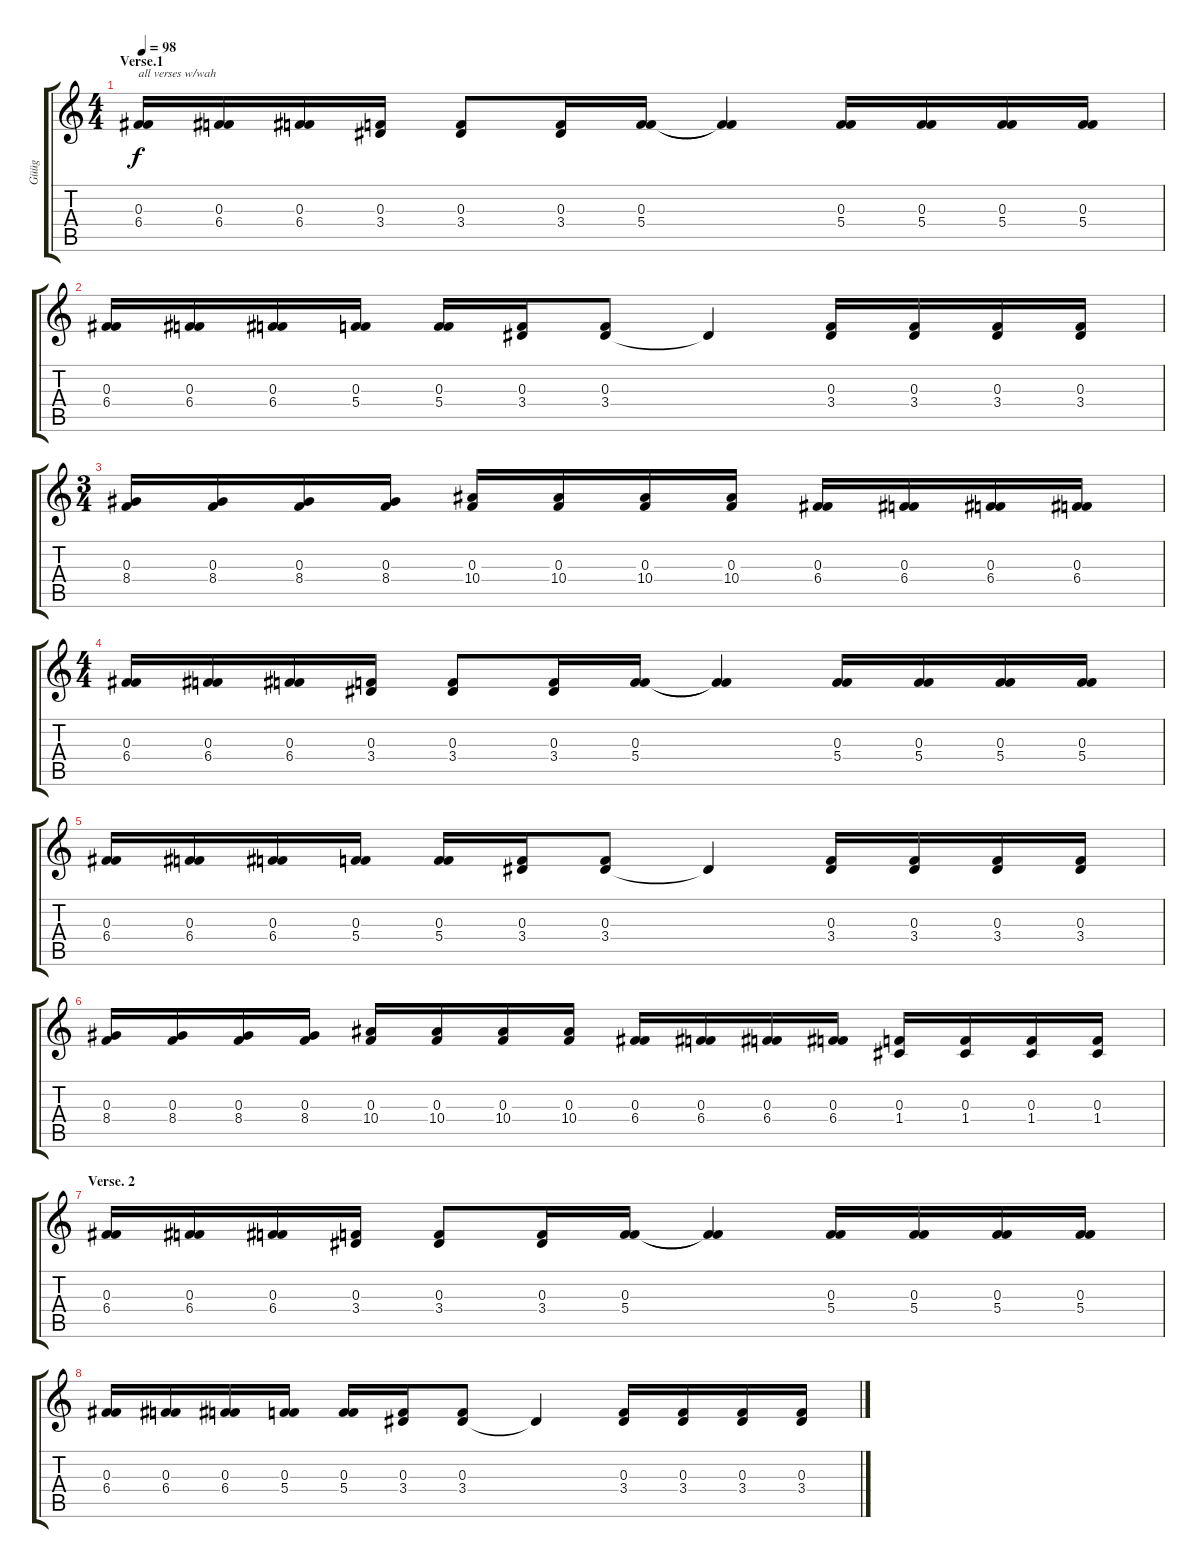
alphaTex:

\track ("Güüg" "Güüg") {instrument distortionguitar}
\staff {score tabs}
\tuning (D4 A3 F3 C3 G2 C2) {hide}
\ts (4 4)
\section ("" "Verse.1")
\tempo 98
\clef g2
\ks c
(0.3 6.4).16{txt "all verses w/wah" dy f instrument distortionguitar} (0.3 6.4).16 (0.3 6.4).16 (0.3 3.4).16 (0.3 3.4).8 (0.3 3.4).16 (0.3 5.4).16 (0.3{t} 5.4{t}).4 (0.3 5.4).16 (0.3 5.4).16 (0.3 5.4).16 (0.3 5.4).16 |
(0.3 6.4).16 (0.3 6.4).16 (0.3 6.4).16 (0.3 5.4).16 (0.3 5.4).16 (0.3 3.4).16 (0.3 3.4).8 3.4{t}.4 (0.3 3.4).16 (0.3 3.4).16 (0.3 3.4).16 (0.3 3.4).16 |
\ts (3 4)
(0.3 8.4).16 (0.3 8.4).16 (0.3 8.4).16 (0.3 8.4).16 (0.3 10.4).16 (0.3 10.4).16 (0.3 10.4).16 (0.3 10.4).16 (0.3 6.4).16 (0.3 6.4).16 (0.3 6.4).16 (0.3 6.4).16 |
\ts (4 4)
(0.3 6.4).16 (0.3 6.4).16 (0.3 6.4).16 (0.3 3.4).16 (0.3 3.4).8 (0.3 3.4).16 (0.3 5.4).16 (0.3{t} 5.4{t}).4 (0.3 5.4).16 (0.3 5.4).16 (0.3 5.4).16 (0.3 5.4).16 |
(0.3 6.4).16 (0.3 6.4).16 (0.3 6.4).16 (0.3 5.4).16 (0.3 5.4).16 (0.3 3.4).16 (0.3 3.4).8 3.4{t}.4 (0.3 3.4).16 (0.3 3.4).16 (0.3 3.4).16 (0.3 3.4).16 |
(0.3 8.4).16 (0.3 8.4).16 (0.3 8.4).16 (0.3 8.4).16 (0.3 10.4).16 (0.3 10.4).16 (0.3 10.4).16 (0.3 10.4).16 (0.3 6.4).16 (0.3 6.4).16 (0.3 6.4).16 (0.3 6.4).16 (0.3 1.4).16 (0.3 1.4).16 (0.3 1.4).16 (0.3 1.4).16 |
\section ("" "Verse. 2")
(0.3 6.4).16 (0.3 6.4).16 (0.3 6.4).16 (0.3 3.4).16 (0.3 3.4).8 (0.3 3.4).16 (0.3 5.4).16 (0.3{t} 5.4{t}).4 (0.3 5.4).16 (0.3 5.4).16 (0.3 5.4).16 (0.3 5.4).16 |
(0.3 6.4).16 (0.3 6.4).16 (0.3 6.4).16 (0.3 5.4).16 (0.3 5.4).16 (0.3 3.4).16 (0.3 3.4).8 3.4{t}.4 (0.3 3.4).16 (0.3 3.4).16 (0.3 3.4).16 (0.3 3.4).16
